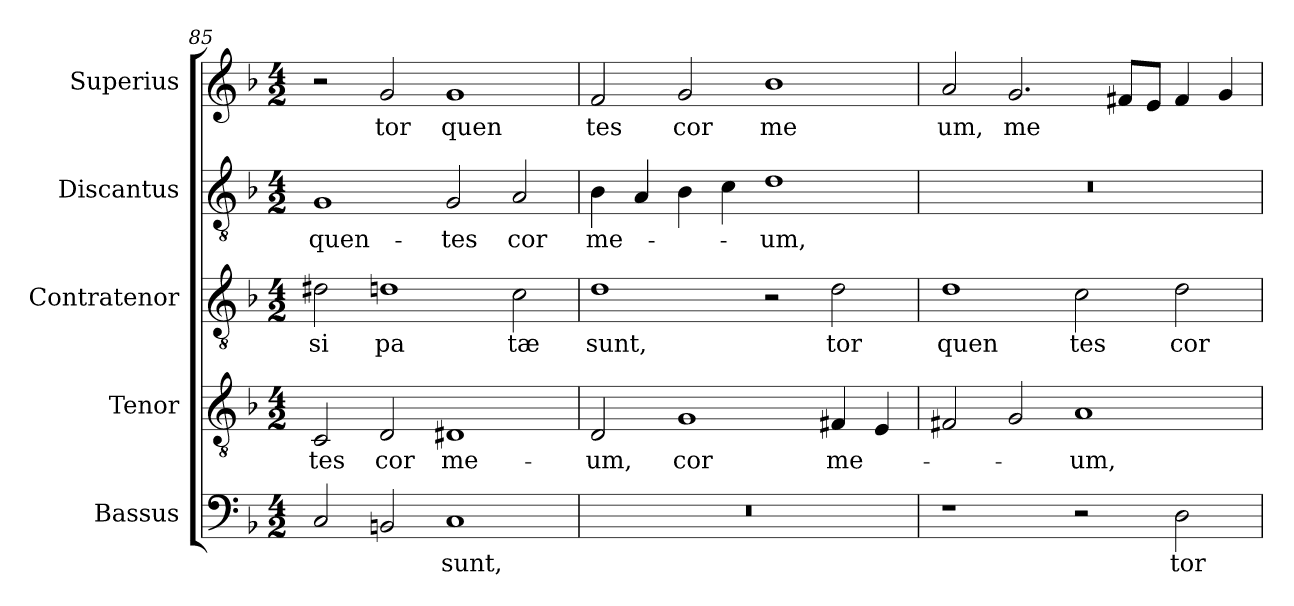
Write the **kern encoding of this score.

**kern	**text	**kern	**text	**kern	**text	**kern	**text	**kern	**text
*part5	*part5	*part4	*part4	*part3	*part3	*part2	*part2	*part1	*part1
*staff5	*staff5	*staff4	*staff4	*staff3	*staff3	*staff2	*staff2	*staff1	*staff1
*I"Bassus	*	*I"Tenor	*	*I"Contratenor	*	*I"Discantus	*	*I"Superius	*
*clefF4	*	*clefGv2	*	*clefGv2	*	*clefGv2	*	*clefG2	*
*ITrd-3c-5	*	*ITrd-3c-5	*	*ITrd-3c-5	*	*ITrd-3c-5	*	*	*
*k[b-e-]	*	*k[b-e-]	*	*k[b-e-]	*	*k[b-e-]	*	*k[b-]	*
*B-:	*	*B-:	*	*B-:	*	*B-:	*	*F:	*
*M4/2	*	*M4/2	*	*M4/2	*	*M4/2	*	*M4/2	*
=85	=85	=85	=85	=85	=85	=85	=85	=85	=85
!	!	!	!LO:LY:b:cj	!	!LO:LY:b:cj	!	!LO:LY:b:cj	!	!
2F/	.	2F/	-tes	2g#X\	si	1c	-quen-	2r	.
!	!	!	!LO:LY:b:cj	!	!LO:LY:b:cj	!	!	!	!LO:LY:b:cj
2En/	.	2G/	cor	1g	pa	.	.	2g/	tor
!	!LO:LY:b:cj	!	!LO:LY:b:cj	!	!	!	!LO:LY:b:cj	!	!LO:LY:b:cj
1F	sunt,	1G#X	me-	.	.	2c/	-tes	1g	quen
!	!	!	!	!	!LO:LY:b:cj	!	!LO:LY:b:cj	!	!
.	.	.	.	2f\	tæ	2d/	cor	.	.
=86	=86	=86	=86	=86	=86	=86	=86	=86	=86
!	!	!	!LO:LY:b:cj	!	!LO:LY:b:cj	!	!LO:LY:b	!	!LO:LY:b:cj
0r	.	2G/	-um,	1g	sunt,	4e-\	me-	2f/	tes
.	.	.	.	.	.	4d/	.	.	.
!	!	!	!LO:LY:b:cj	!	!	!	!	!	!LO:LY:b:cj
.	.	1c	cor	.	.	4e-\	.	2g/	cor
.	.	.	.	.	.	4f\	.	.	.
!	!	!	!	!	!	!	!LO:LY:b:cj	!	!LO:LY:b:cj
.	.	.	.	2r	.	1g	-um,	1b-	me
!	!	!	!LO:LY:b	!	!LO:LY:b:cj	!	!	!	!
.	.	4Bn/	me-	2g\	tor	.	.	.	.
.	.	4A/	.	.	.	.	.	.	.
=87	=87	=87	=87	=87	=87	=87	=87	=87	=87
!	!	!	!	!	!LO:LY:b:cj	!	!	!	!LO:LY:b:cj
1r	.	2Bn/	.	1g	quen	0r	.	2a/	um,
!	!	!	!	!	!	!	!	!	!LO:LY:b
.	.	2c/	.	.	.	.	.	2.g/	me
!	!	!	!LO:LY:b:cj	!	!LO:LY:b:cj	!	!	!	!
2r	.	1d	-um,	2f\	tes	.	.	.	.
.	.	.	.	.	.	.	.	8f#X/L	.
.	.	.	.	.	.	.	.	8e/J	.
!	!LO:LY:b:cj	!	!	!	!LO:LY:b:cj	!	!	!	!
2G\	tor	.	.	2g\	cor	.	.	4f#/	.
.	.	.	.	.	.	.	.	4g/	.
=	=	=	=	=	=	=	=	=	=
*-	*-	*-	*-	*-	*-	*-	*-	*-	*-
